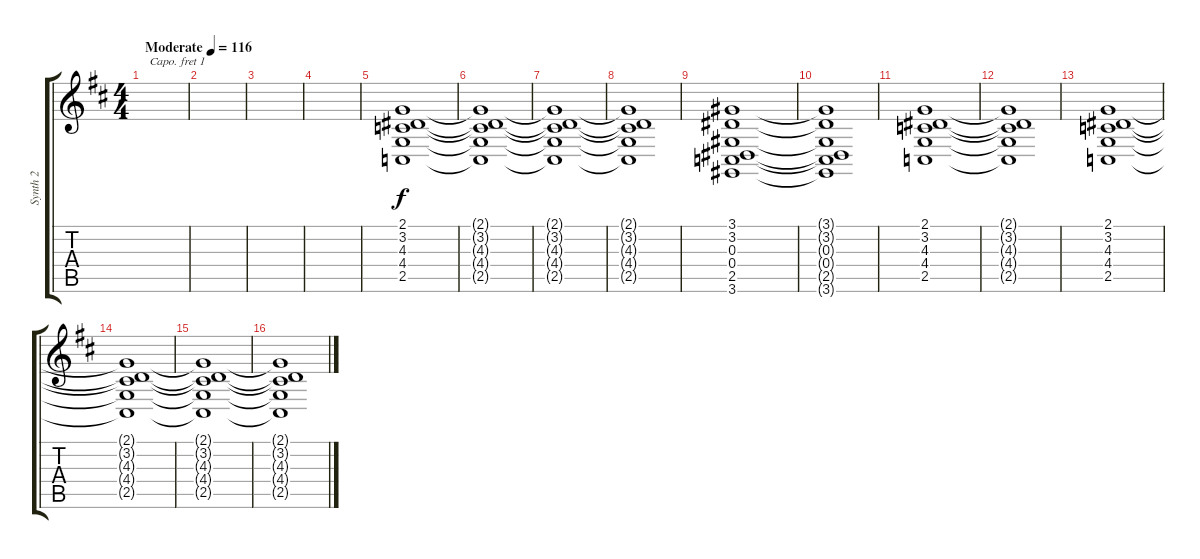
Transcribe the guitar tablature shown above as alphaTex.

\track ("Synth 2" "Synth 2") {instrument lead2sawtooth}
\staff {score tabs}
\capo 1
\tuning (E4 B3 G3 D3 A2 E2) {hide}
\ts (4 4)
\tempo (116 "Moderate")
\clef g2
\ks bminor
|
|
|
|
(2.1 3.2 4.3 4.4 2.5).1{volume 5} |
(2.1{t} 3.2{t} 4.3{t} 4.4{t} 2.5{t}).1 |
(2.1{t} 3.2{t} 4.3{t} 4.4{t} 2.5{t}).1 |
(2.1{t} 3.2{t} 4.3{t} 4.4{t} 2.5{t}).1 |
(3.1 3.2 0.3 0.4 2.5 3.6).1 |
(3.1{t} 3.2{t} 0.3{t} 0.4{t} 2.5{t} 3.6{t}).1 |
(2.1 3.2 4.3 4.4 2.5).1 |
(2.1{t} 3.2{t} 4.3{t} 4.4{t} 2.5{t}).1 |
(2.1 3.2 4.3 4.4 2.5).1 |
(2.1{t} 3.2{t} 4.3{t} 4.4{t} 2.5{t}).1 |
(2.1{t} 3.2{t} 4.3{t} 4.4{t} 2.5{t}).1 |
(2.1{t} 3.2{t} 4.3{t} 4.4{t} 2.5{t}).1
